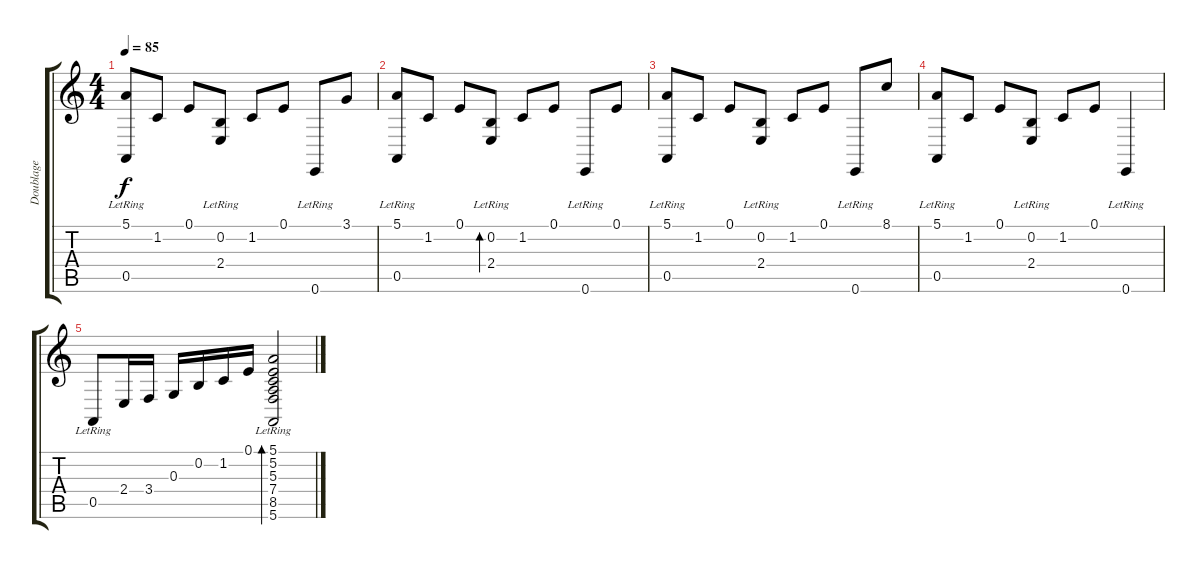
\track ("Doublage" "Doublage") {instrument fx4atmosphere}
\staff {score tabs}
\tuning (E4 B3 G3 D3 A2 E2) {hide}
\ts (4 4)
\tempo 85
\clef g2
\ks c
(5.1{lr} 0.5{lr}).8{dy f} 1.2.8 0.1.8 (0.2{lr} 2.4{lr}).8 1.2.8 0.1.8 0.6{lr}.8 3.1.8 |
(5.1{lr} 0.5{lr}).8 1.2.8 0.1.8 (0.2{lr} 2.4{lr}).8{bd 120} 1.2.8 0.1.8 0.6{lr}.8 0.1.8 |
(5.1{lr} 0.5{lr}).8 1.2.8 0.1.8 (0.2{lr} 2.4{lr}).8 1.2.8 0.1.8 0.6{lr}.8 8.1.8 |
(5.1{lr} 0.5{lr}).8 1.2.8 0.1.8 (0.2{lr} 2.4{lr}).8 1.2.8 0.1.8 0.6{lr}.4 |
0.5{lr}.8 2.4.16 3.4.16 0.3.16 0.2.16 1.2.16 0.1.16 (5.1 5.2 5.3 7.4 8.5 5.6{lr}).2{bd 120}
